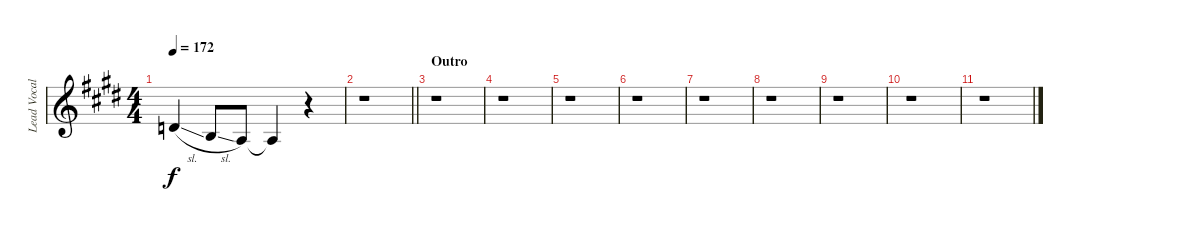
\track ("Lead Vocals" "Lead Vocal") {instrument lead6voice}
\staff {score}
\tuning (E4 B3 G3 D3 A2 E2) {hide}
\ts (4 4)
\tempo 172
\clef g2
\ks e
7.3{sl t}.4{dy f} 4.3{sl}.8 2.3.8 2.3{t}.4 r.4 |
\barLineRight lightlight
r.1 |
\section ("" "Outro")
r.1 |
r.1 |
r.1 |
r.1 |
r.1 |
r.1 |
r.1 |
r.1 |
r.1
